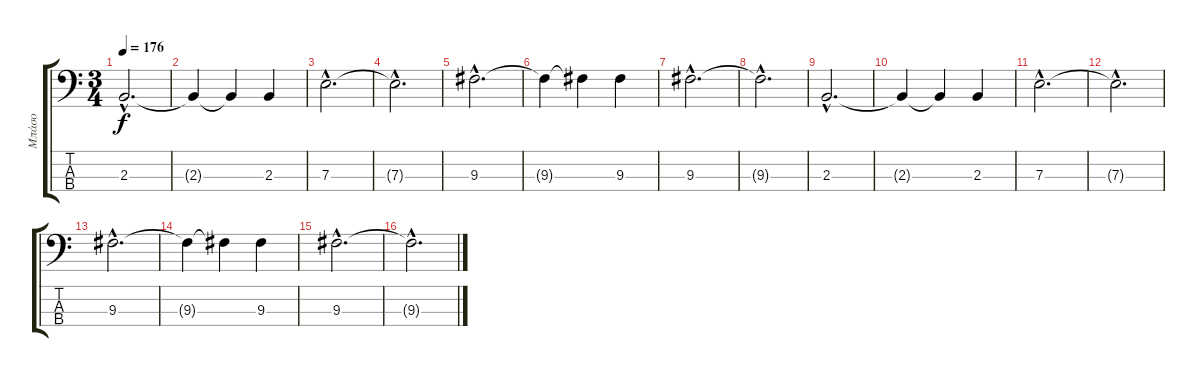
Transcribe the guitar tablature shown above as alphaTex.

\track ("Μπάσο" "Μπάσο") {instrument electricbassfinger}
\staff {score tabs}
\tuning (G2 D2 A1 E1) {hide}
\ts (3 4)
\tempo 176
\clef f4
\ks c
2.3{hac}.2{d dy f} |
2.3{t}.4 2.3{t}.4 2.3.4 |
7.3{hac}.2{d} |
7.3{hac t}.2{d} |
9.3{hac}.2{d} |
9.3{t}.4 9.3{t}.4 9.3.4 |
9.3{hac}.2{d} |
9.3{hac t}.2{d} |
2.3{hac}.2{d} |
2.3{t}.4 2.3{t}.4 2.3.4 |
7.3{hac}.2{d} |
7.3{hac t}.2{d} |
9.3{hac}.2{d} |
9.3{t}.4 9.3{t}.4 9.3.4 |
9.3{hac}.2{d} |
9.3{hac t}.2{d}
